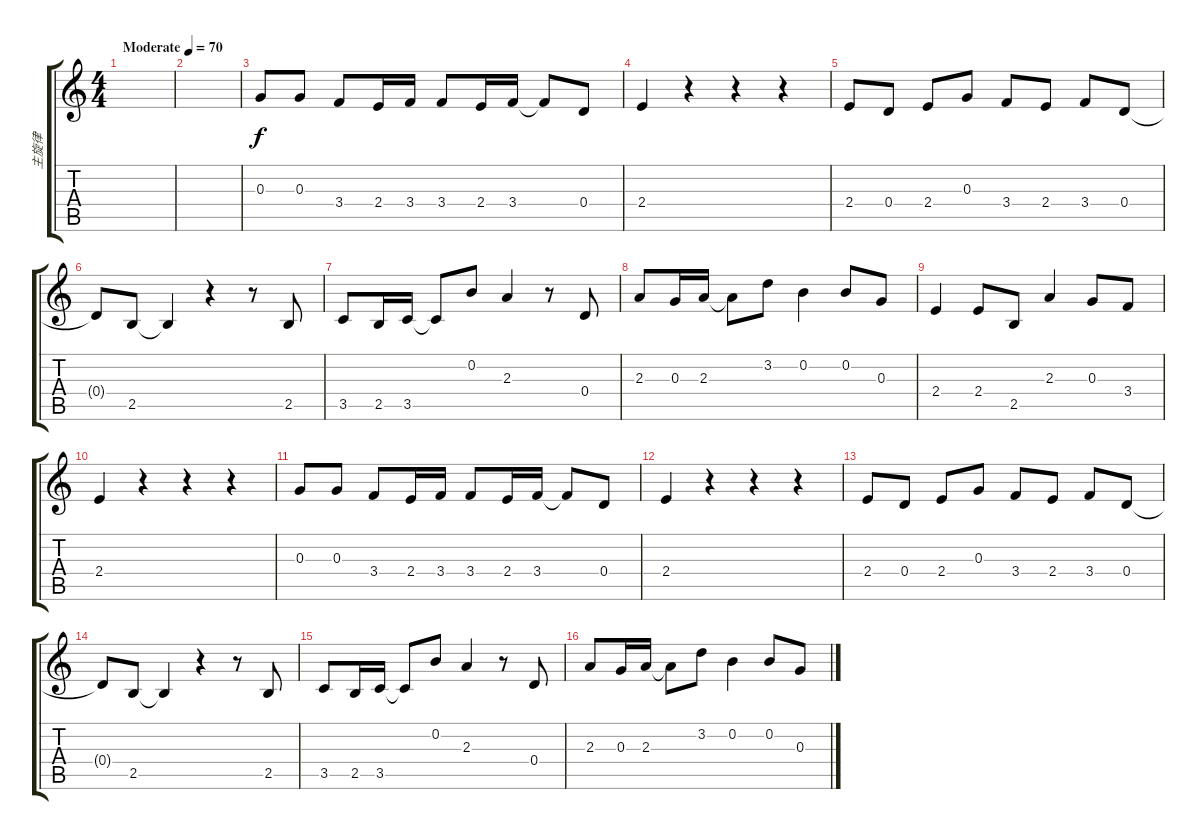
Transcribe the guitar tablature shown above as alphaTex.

\track ("主旋律" "主旋律") {instrument electricguitarjazz}
\staff {score tabs}
\tuning (E4 B3 G3 D3 A2 E2) {hide}
\ts (4 4)
\tempo (70 "Moderate")
\clef g2
\ks c
|
|
0.3.8 0.3.8 3.4.8 2.4.16 3.4.16 3.4.8 2.4.16 3.4.16 3.4{t}.8 0.4.8 |
2.4.4 r.4 r.4 r.4 |
2.4.8 0.4.8 2.4.8 0.3.8 3.4.8 2.4.8 3.4.8 0.4.8 |
0.4{t}.8 2.5.8 2.5{t}.4 r.4 r.8 2.5.8 |
3.5.8 2.5.16 3.5.16 3.5{t}.8 0.2.8 2.3.4 r.8 0.4.8 |
2.3.8 0.3.16 2.3.16 2.3{t}.8 3.2.8 0.2.4 0.2.8 0.3.8 |
2.4.4 2.4.8 2.5.8 2.3.4 0.3.8 3.4.8 |
2.4.4 r.4 r.4 r.4 |
0.3.8 0.3.8 3.4.8 2.4.16 3.4.16 3.4.8 2.4.16 3.4.16 3.4{t}.8 0.4.8 |
2.4.4 r.4 r.4 r.4 |
2.4.8 0.4.8 2.4.8 0.3.8 3.4.8 2.4.8 3.4.8 0.4.8 |
0.4{t}.8 2.5.8 2.5{t}.4 r.4 r.8 2.5.8 |
3.5.8 2.5.16 3.5.16 3.5{t}.8 0.2.8 2.3.4 r.8 0.4.8 |
2.3.8 0.3.16 2.3.16 2.3{t}.8 3.2.8 0.2.4 0.2.8 0.3.8
